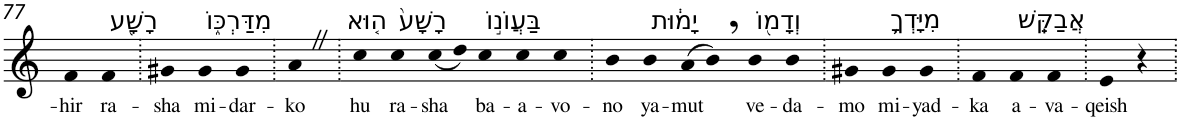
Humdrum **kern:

**kern	**text
*part1	*part1
*staff1	*staff1
*I"Piano	*
*I'Pno	*
!!LO:PB:g=z
*clefG2	*
*k[]	*
=77	=77
!	!LO:LY:b
4f	-hir
!LO:TX:a:t=רָשָׁ֖ע	!
!	!LO:LY:b
4f	ra-
=78.	=78.
!	!LO:LY:b
4g#X	-sha
!LO:TX:a:t=מִדַּרְכּ֑וֹ	!
!	!LO:LY:b
4g#	mi-
!	!LO:LY:b
4g#	-dar-
=79.	=79.
!	!LO:LY:b
4aZ	-ko
=80.	=80.
!LO:TX:a:t=ה֤וּא	!
!	!LO:LY:b
4cc	hu
!LO:TX:a:t=רָשָׁע֙	!
!	!LO:LY:b
4cc	ra-
!	!LO:LY:b
(<8cc	-sha
8dd)	.
!LO:TX:a:t=בַּעֲוֺנ֣וֹ	!
!	!LO:LY:b
4cc	ba-
!	!LO:LY:b
4cc	-a-
!	!LO:LY:b
4cc	-vo-
=81.	=81.
!	!LO:LY:b
4b	-no
!LO:TX:a:t=יָמ֔וּת	!
!	!LO:LY:b
4b	ya-
!	!LO:LY:b
(>8a	-mut
8b,)	.
!LO:TX:a:t=וְדָמ֖וֹ	!
!	!LO:LY:b
4b	ve-
!	!LO:LY:b
4b	-da-
=82.	=82.
!	!LO:LY:b
4g#X	-mo
!LO:TX:a:t=מִיָּדְךָ֥	!
!	!LO:LY:b
4g#	mi-
!	!LO:LY:b
4g#	-yad-
=83.	=83.
!	!LO:LY:b
4f	-ka
!LO:TX:a:t=אֲבַקֵּֽשׁ	!
!	!LO:LY:b
4f	a-
!	!LO:LY:b
4f	-va-
=84.	=84.
!	!LO:LY:b
4e	-qeish
4r	.
=.	=.
*-	*-
